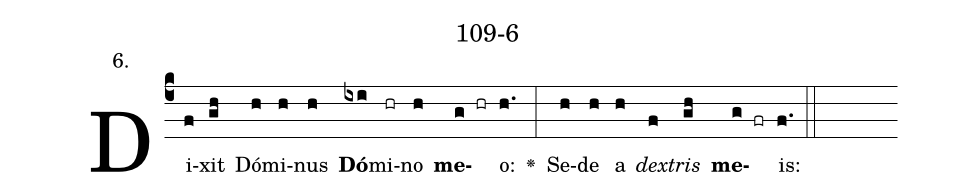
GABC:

name: 109-6;
annotation: 6.;
%%
(c4)Di(f)xit(gh) Dó(h)mi(h)nus(h) <b>Dó</b>(ixi)mi(hr)no(h) <b>me</b>(g hr)o:(h.) <v>\greheightstar</v>(:) Se(h)de(h) a(h) <i>dex</i>(f)<i>tris</i>(gh) <b>me</b>(g fr)is:(f.) (::)


%E(h) u(h) o(f) u(gh) a(g) e.(f.) (::)
